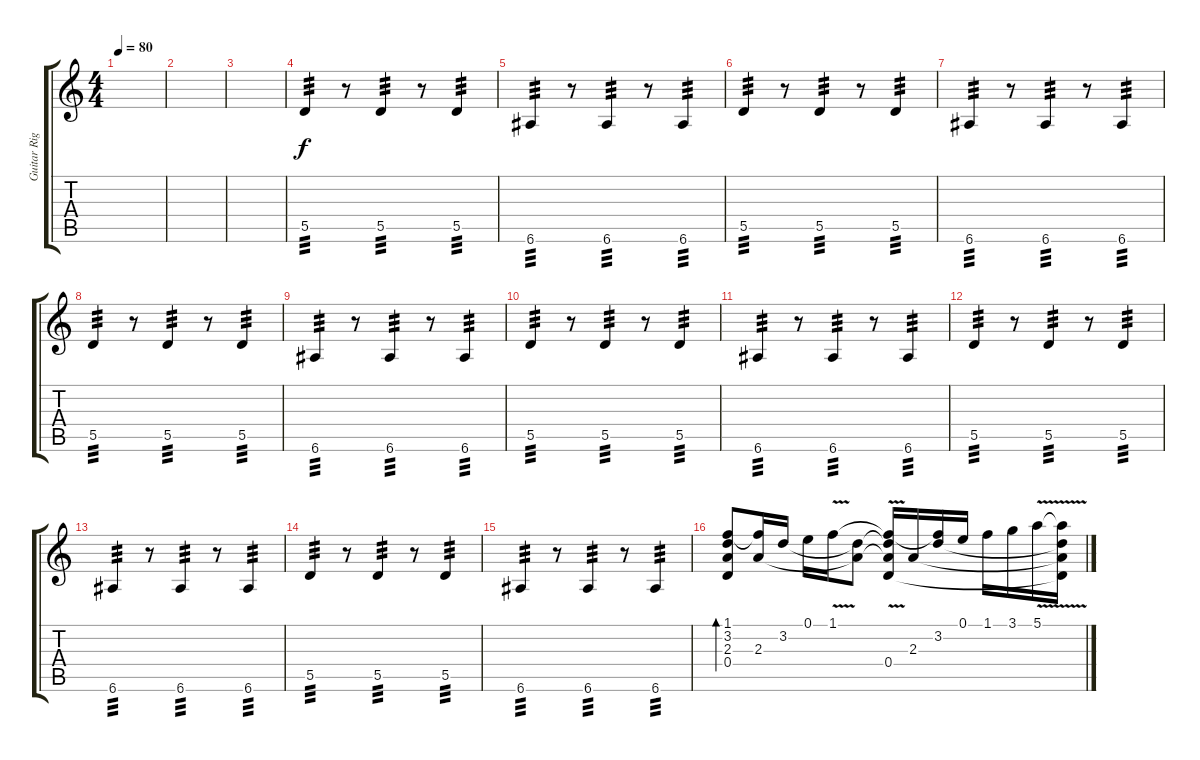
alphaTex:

\track ("Guitar Right" "Guitar Rig") {instrument distortionguitar}
\staff {score tabs}
\tuning (E4 B3 G3 D3 A2 E2) {hide}
\ts (4 4)
\tempo 80
\clef g2
\ks c
|
|
|
5.5.4{tp 3} r.8 5.5.4{tp 3} r.8 5.5.4{tp 3} |
6.6.4{tp 3} r.8 6.6.4{tp 3} r.8 6.6.4{tp 3} |
5.5.4{tp 3} r.8 5.5.4{tp 3} r.8 5.5.4{tp 3} |
6.6.4{tp 3} r.8 6.6.4{tp 3} r.8 6.6.4{tp 3} |
5.5.4{tp 3} r.8 5.5.4{tp 3} r.8 5.5.4{tp 3} |
6.6.4{tp 3} r.8 6.6.4{tp 3} r.8 6.6.4{tp 3} |
5.5.4{tp 3} r.8 5.5.4{tp 3} r.8 5.5.4{tp 3} |
6.6.4{tp 3} r.8 6.6.4{tp 3} r.8 6.6.4{tp 3} |
5.5.4{tp 3 volume 0} r.8 5.5.4{tp 3} r.8 5.5.4{tp 3} |
6.6.4{tp 3} r.8 6.6.4{tp 3} r.8 6.6.4{tp 3} |
5.5.4{tp 3} r.8 5.5.4{tp 3} r.8 5.5.4{tp 3} |
6.6.4{tp 3} r.8 6.6.4{tp 3} r.8 6.6.4{tp 3} |
(1.1 3.2 2.3 0.4).8{bd 480 volume 13 instrument acousticguitarnylon} (1.1{t} 2.3).16 3.2.16 0.1.16 1.1{v}.16 (3.2{t} 2.3{t}).8 (1.1{t} 3.2{t} 2.3{t} 0.4).16 2.3.16 (1.1{t} 3.2).16 0.1.16 1.1.16 3.1.16 5.1{v}.16 (5.1{t} 3.2{t} 2.3{t} 0.4{t}).16
